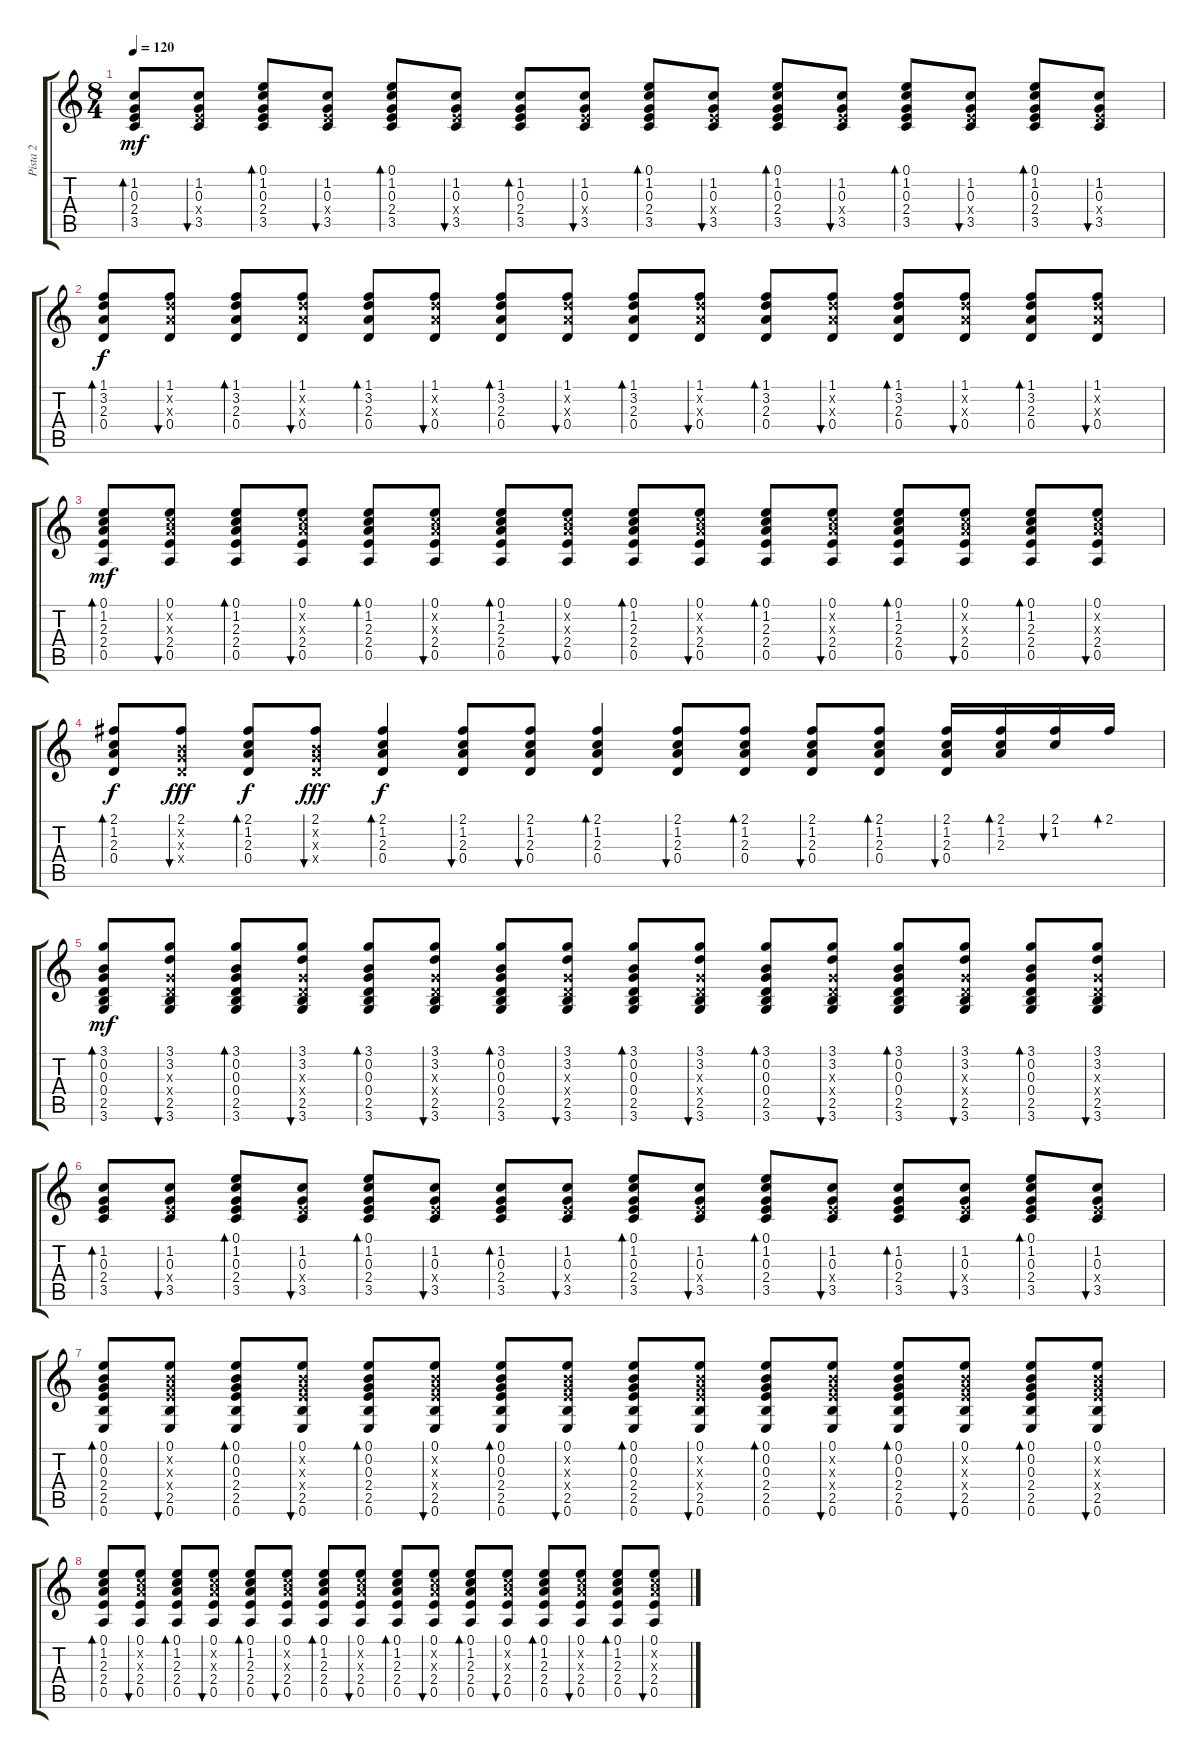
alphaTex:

\track ("Pista 2" "Pista 2") {instrument acousticguitarsteel}
\staff {score tabs}
\tuning (E4 B3 G3 D3 A2 E2) {hide}
\ts (8 4)
\tempo 120
\clef g2
\ks c
(1.2 0.3 2.4 3.5).8{bd 30 dy mf} (1.2 0.3 2.4{x} 3.5).8{bu 30} (0.1 1.2 0.3 2.4 3.5).8{bd 30} (1.2 0.3 2.4{x} 3.5).8{bu 30} (0.1 1.2 0.3 2.4 3.5).8{bd 30} (1.2 0.3 2.4{x} 3.5).8{bu 30} (1.2 0.3 2.4 3.5).8{bd 30} (1.2 0.3 2.4{x} 3.5).8{bu 30} (0.1 1.2 0.3 2.4 3.5).8{bd 30} (1.2 0.3 2.4{x} 3.5).8{bu 30} (0.1 1.2 0.3 2.4 3.5).8{bd 30} (1.2 0.3 2.4{x} 3.5).8{bu 30} (0.1 1.2 0.3 2.4 3.5).8{bd 30} (1.2 0.3 2.4{x} 3.5).8{bu 30} (0.1 1.2 0.3 2.4 3.5).8{bd 30} (1.2 0.3 2.4{x} 3.5).8{bu 30} |
(1.1 3.2 2.3 0.4).8{bd 30 dy f} (1.1 3.2{x} 2.3{x} 0.4).8{bu 30} (1.1 3.2 2.3 0.4).8{bd 30} (1.1 3.2{x} 2.3{x} 0.4).8{bu 30} (1.1 3.2 2.3 0.4).8{bd 30} (1.1 3.2{x} 2.3{x} 0.4).8{bu 30} (1.1 3.2 2.3 0.4).8{bd 30} (1.1 3.2{x} 2.3{x} 0.4).8{bu 30} (1.1 3.2 2.3 0.4).8{bd 30} (1.1 3.2{x} 2.3{x} 0.4).8{bu 30} (1.1 3.2 2.3 0.4).8{bd 30} (1.1 3.2{x} 2.3{x} 0.4).8{bu 30} (1.1 3.2 2.3 0.4).8{bd 30} (1.1 3.2{x} 2.3{x} 0.4).8{bu 30} (1.1 3.2 2.3 0.4).8{bd 30} (1.1 3.2{x} 2.3{x} 0.4).8{bu 30} |
(0.1 1.2 2.3 2.4 0.5).8{bd 30 dy mf} (0.1 1.2{x} 2.3{x} 2.4 0.5).8{bu 30} (0.1 1.2 2.3 2.4 0.5).8{bd 30} (0.1 1.2{x} 2.3{x} 2.4 0.5).8{bu 30} (0.1 1.2 2.3 2.4 0.5).8{bd 30} (0.1 1.2{x} 2.3{x} 2.4 0.5).8{bu 30} (0.1 1.2 2.3 2.4 0.5).8{bd 30} (0.1 1.2{x} 2.3{x} 2.4 0.5).8{bu 30} (0.1 1.2 2.3 2.4 0.5).8{bd 30} (0.1 1.2{x} 2.3{x} 2.4 0.5).8{bu 30} (0.1 1.2 2.3 2.4 0.5).8{bd 30} (0.1 1.2{x} 2.3{x} 2.4 0.5).8{bu 30} (0.1 1.2 2.3 2.4 0.5).8{bd 30} (0.1 1.2{x} 2.3{x} 2.4 0.5).8{bu 30} (0.1 1.2 2.3 2.4 0.5).8{bd 30} (0.1 1.2{x} 2.3{x} 2.4 0.5).8{bu 30} |
(2.1 1.2 2.3 0.4).8{bd 30 dy f} (2.1 0.2{x} 0.3{x} 0.4{x}).8{bu 30 dy fff} (2.1 1.2 2.3 0.4).8{bd 30 dy f} (2.1 0.2{x} 0.3{x} 0.4{x}).8{bu 30 dy fff} (2.1 1.2 2.3 0.4).4{bd 30 dy f} (2.1 1.2 2.3 0.4).8{bu 30} (2.1 1.2 2.3 0.4).8{bu 30} (2.1 1.2 2.3 0.4).4{bd 30} (2.1 1.2 2.3 0.4).8{bu 30} (2.1 1.2 2.3 0.4).8{bd 30} (2.1 1.2 2.3 0.4).8{bu 30} (2.1 1.2 2.3 0.4).8{bd 30} (2.1 1.2 2.3 0.4).16{bu 30} (2.1 1.2 2.3).16{bd 30} (2.1 1.2).16{bu 30} 2.1.16{bd 30} |
(3.1 0.2 0.3 0.4 2.5 3.6).8{bd 30 dy mf} (3.1 3.2 0.3{x} 0.4{x} 2.5 3.6).8{bu 30} (3.1 0.2 0.3 0.4 2.5 3.6).8{bd 30} (3.1 3.2 0.3{x} 0.4{x} 2.5 3.6).8{bu 30} (3.1 0.2 0.3 0.4 2.5 3.6).8{bd 30} (3.1 3.2 0.3{x} 0.4{x} 2.5 3.6).8{bu 30} (3.1 0.2 0.3 0.4 2.5 3.6).8{bd 30} (3.1 3.2 0.3{x} 0.4{x} 2.5 3.6).8{bu 30} (3.1 0.2 0.3 0.4 2.5 3.6).8{bd 30} (3.1 3.2 0.3{x} 0.4{x} 2.5 3.6).8{bu 30} (3.1 0.2 0.3 0.4 2.5 3.6).8{bd 30} (3.1 3.2 0.3{x} 0.4{x} 2.5 3.6).8{bu 30} (3.1 0.2 0.3 0.4 2.5 3.6).8{bd 30} (3.1 3.2 0.3{x} 0.4{x} 2.5 3.6).8{bu 30} (3.1 0.2 0.3 0.4 2.5 3.6).8{bd 30} (3.1 3.2 0.3{x} 0.4{x} 2.5 3.6).8{bu 30} |
(1.2 0.3 2.4 3.5).8{bd 30} (1.2 0.3 2.4{x} 3.5).8{bu 30} (0.1 1.2 0.3 2.4 3.5).8{bd 30} (1.2 0.3 2.4{x} 3.5).8{bu 30} (0.1 1.2 0.3 2.4 3.5).8{bd 30} (1.2 0.3 2.4{x} 3.5).8{bu 30} (1.2 0.3 2.4 3.5).8{bd 30} (1.2 0.3 2.4{x} 3.5).8{bu 30} (0.1 1.2 0.3 2.4 3.5).8{bd 30} (1.2 0.3 2.4{x} 3.5).8{bu 30} (0.1 1.2 0.3 2.4 3.5).8{bd 30} (1.2 0.3 2.4{x} 3.5).8{bu 30} (1.2 0.3 2.4 3.5).8{bd 30} (1.2 0.3 2.4{x} 3.5).8{bu 30} (0.1 1.2 0.3 2.4 3.5).8{bd 30} (1.2 0.3 2.4{x} 3.5).8{bu 30} |
(0.1 0.2 0.3 2.4 2.5 0.6).8{bd 30} (0.1 0.2{x} 0.3{x} 2.4{x} 2.5 0.6).8{bu 30} (0.1 0.2 0.3 2.4 2.5 0.6).8{bd 30} (0.1 0.2{x} 0.3{x} 2.4{x} 2.5 0.6).8{bu 30} (0.1 0.2 0.3 2.4 2.5 0.6).8{bd 30} (0.1 0.2{x} 0.3{x} 2.4{x} 2.5 0.6).8{bu 30} (0.1 0.2 0.3 2.4 2.5 0.6).8{bd 30} (0.1 0.2{x} 0.3{x} 2.4{x} 2.5 0.6).8{bu 30} (0.1 0.2 0.3 2.4 2.5 0.6).8{bd 30} (0.1 0.2{x} 0.3{x} 2.4{x} 2.5 0.6).8{bu 30} (0.1 0.2 0.3 2.4 2.5 0.6).8{bd 30} (0.1 0.2{x} 0.3{x} 2.4{x} 2.5 0.6).8{bu 30} (0.1 0.2 0.3 2.4 2.5 0.6).8{bd 30} (0.1 0.2{x} 0.3{x} 2.4{x} 2.5 0.6).8{bu 30} (0.1 0.2 0.3 2.4 2.5 0.6).8{bd 30} (0.1 0.2{x} 0.3{x} 2.4{x} 2.5 0.6).8{bu 30} |
(0.1 1.2 2.3 2.4 0.5).8{bd 30} (0.1 1.2{x} 2.3{x} 2.4 0.5).8{bu 30} (0.1 1.2 2.3 2.4 0.5).8{bd 30} (0.1 1.2{x} 2.3{x} 2.4 0.5).8{bu 30} (0.1 1.2 2.3 2.4 0.5).8{bd 30} (0.1 1.2{x} 2.3{x} 2.4 0.5).8{bu 30} (0.1 1.2 2.3 2.4 0.5).8{bd 30} (0.1 1.2{x} 2.3{x} 2.4 0.5).8{bu 30} (0.1 1.2 2.3 2.4 0.5).8{bd 30} (0.1 1.2{x} 2.3{x} 2.4 0.5).8{bu 30} (0.1 1.2 2.3 2.4 0.5).8{bd 30} (0.1 1.2{x} 2.3{x} 2.4 0.5).8{bu 30} (0.1 1.2 2.3 2.4 0.5).8{bd 30} (0.1 1.2{x} 2.3{x} 2.4 0.5).8{bu 30} (0.1 1.2 2.3 2.4 0.5).8{bd 30} (0.1 1.2{x} 2.3{x} 2.4 0.5).8{bu 30}
